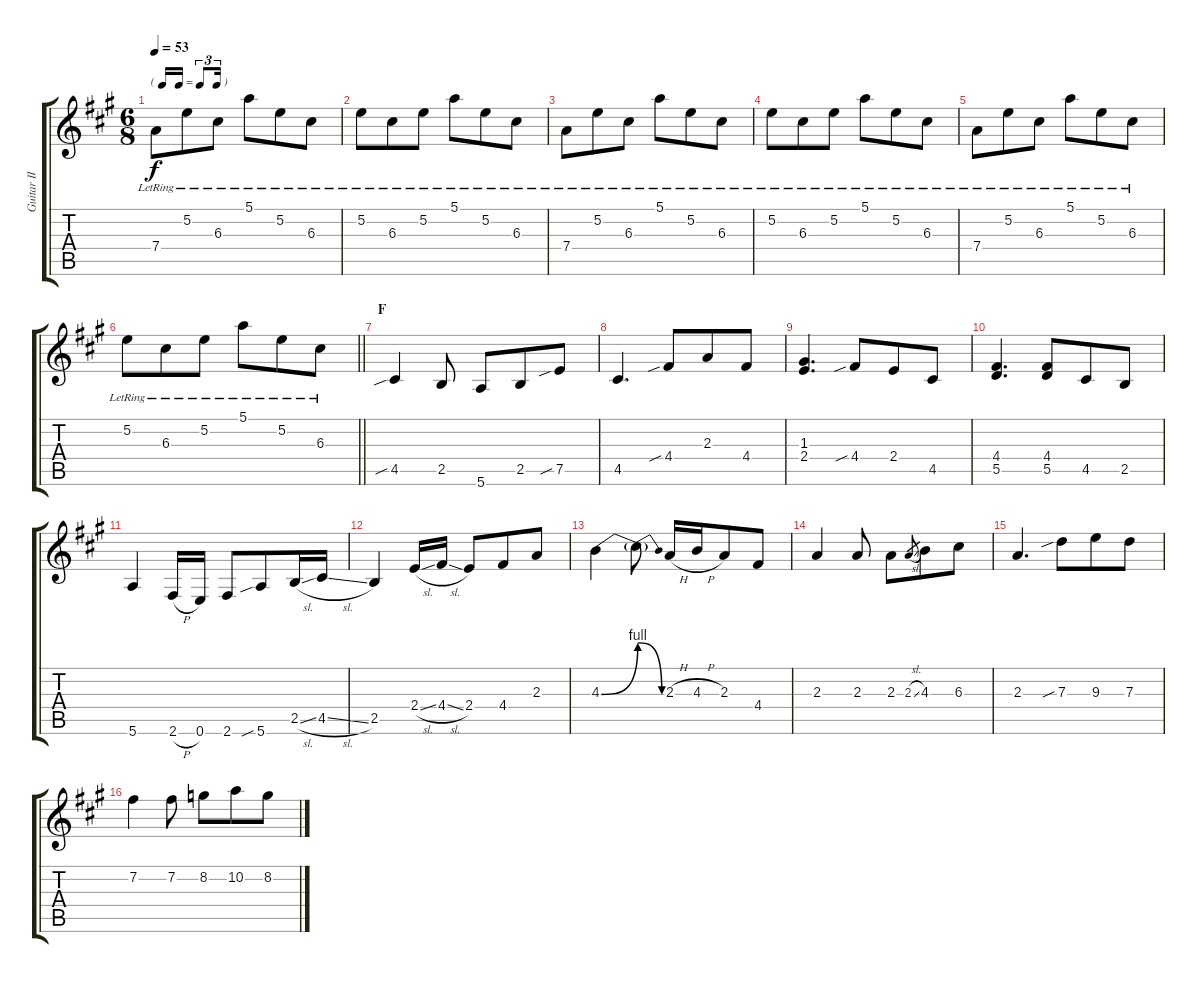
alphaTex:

\track ("Guitar II - Kita Kensuke" "Guitar II ") {instrument electricguitarjazz}
\staff {score tabs}
\tuning (E4 B3 G3 D3 A2 E2) {hide}
\ts (6 8)
\tf triplet16th
\tempo 53
\clef g2
\ks a
7.4{lr}.8{dy f} 5.2{lr}.8 6.3{lr}.8 5.1{lr}.8 5.2{lr}.8 6.3{lr}.8 |
5.2{lr}.8 6.3{lr}.8 5.2{lr}.8 5.1{lr}.8 5.2{lr}.8 6.3{lr}.8 |
7.4{lr}.8 5.2{lr}.8 6.3{lr}.8 5.1{lr}.8 5.2{lr}.8 6.3{lr}.8 |
5.2{lr}.8 6.3{lr}.8 5.2{lr}.8 5.1{lr}.8 5.2{lr}.8 6.3{lr}.8 |
7.4{lr}.8 5.2{lr}.8 6.3{lr}.8 5.1{lr}.8 5.2{lr}.8 6.3{lr}.8 |
\barLineRight lightlight
5.2{lr}.8 6.3{lr}.8 5.2{lr}.8 5.1{lr}.8 5.2{lr}.8 6.3{lr}.8 |
\section ("" "F")
4.5{sib}.4{instrument overdrivenguitar} 2.5.8 5.6.8 2.5.8 7.5{sib}.8 |
4.5.4{d} 4.4{sib}.8 2.3.8 4.4.8 |
(1.3 2.4).4{d} 4.4{sib}.8 2.4.8 4.5.8 |
(4.4 5.5).4{d} (4.4 5.5).8 4.5.8 2.5.8 |
5.6.4 2.6{h}.16 0.6.16 2.6.8 5.6{sib}.8 2.5{sl}.16 4.5{sl}.16 |
2.5.4 2.4{sl}.16 4.4{sl}.16 2.4.8 4.4.8 2.3.8 |
4.3{be (bend 0 0 60 4)}.4 4.3{be (release 0 4 60 0) t}.8 2.3{h}.16 4.3{h}.16 2.3.8 4.4.8 |
2.3.4 2.3.8 2.3.8 2.3{sl}.8{gr} 4.3.8 6.3.8 |
2.3.4{d} 7.3{sib}.8 9.3.8 7.3.8 |
7.2.4 7.2.8 8.2.8 10.2.8 8.2.8
